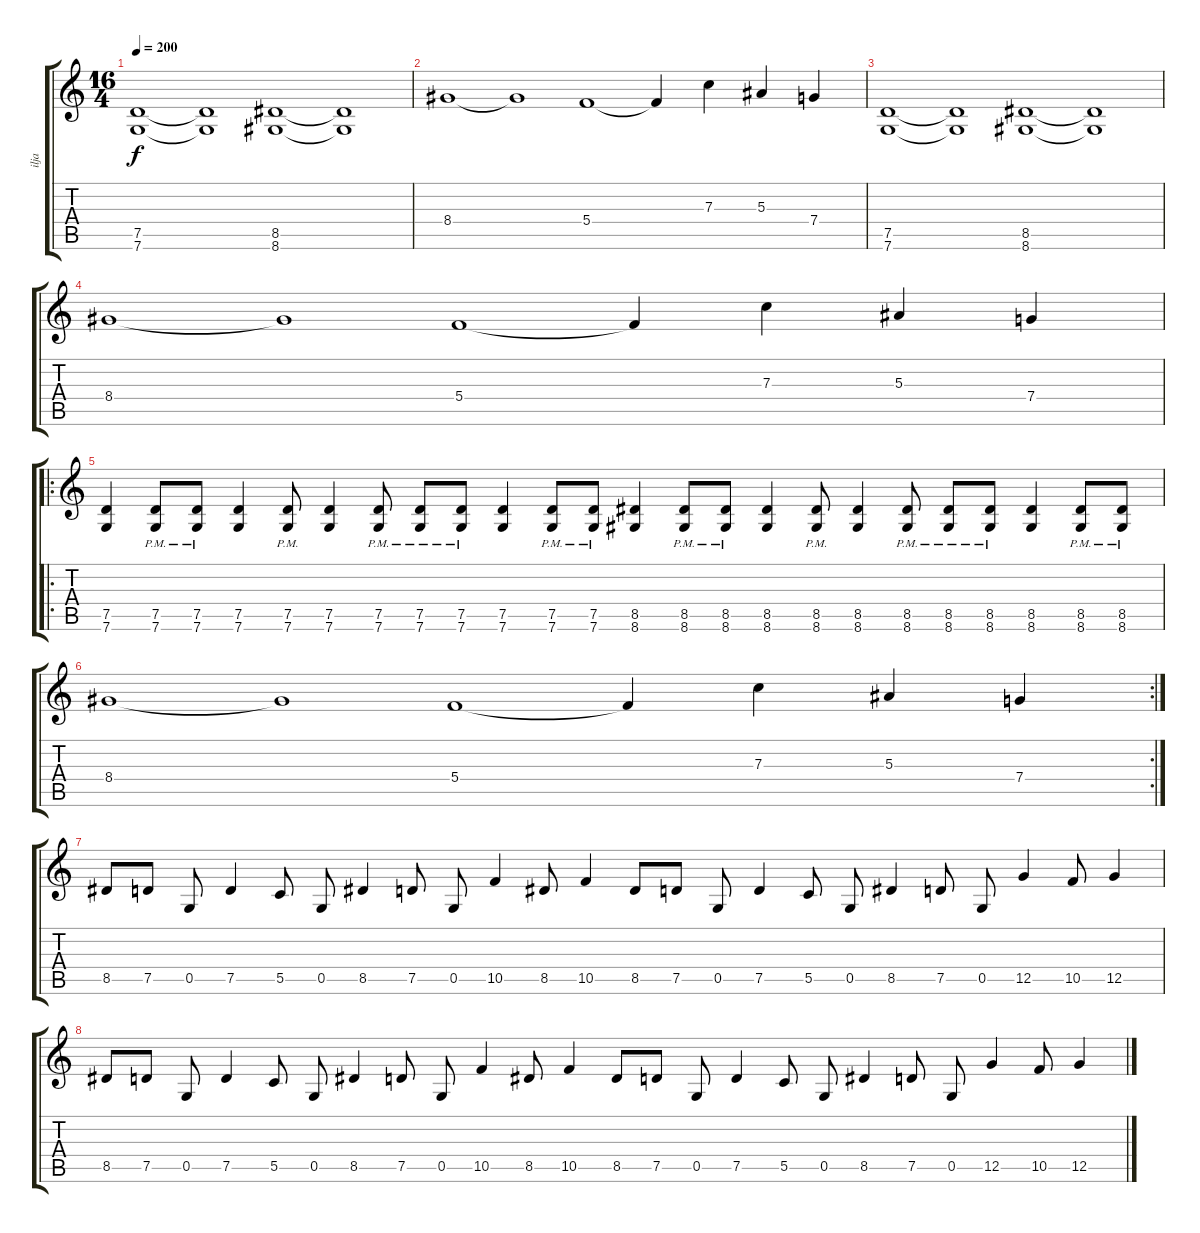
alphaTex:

\track ("ilja" "ilja") {instrument overdrivenguitar}
\staff {score tabs}
\tuning (D4 A3 F3 C3 G2 C2) {hide}
\ts (16 4)
\tempo 200
\clef g2
\ks c
(7.5 7.6).1{dy f instrument overdrivenguitar} (7.5{t} 7.6{t}).1 (8.5 8.6).1 (8.5{t} 8.6{t}).1 |
8.4.1 8.4{t}.1 5.4.1 5.4{t}.4 7.3.4 5.3.4 7.4.4 |
(7.5 7.6).1 (7.5{t} 7.6{t}).1 (8.5 8.6).1 (8.5{t} 8.6{t}).1 |
8.4.1 8.4{t}.1 5.4.1 5.4{t}.4 7.3.4 5.3.4 7.4.4 |
\ro
(7.5 7.6).4 (7.5{pm} 7.6{pm}).8 (7.5{pm} 7.6{pm}).8 (7.5 7.6).4 (7.5{pm} 7.6{pm}).8 (7.5 7.6).4 (7.5{pm} 7.6{pm}).8 (7.5{pm} 7.6{pm}).8 (7.5{pm} 7.6{pm}).8 (7.5 7.6).4 (7.5{pm} 7.6{pm}).8 (7.5{pm} 7.6{pm}).8 (8.5 8.6).4 (8.5{pm} 8.6{pm}).8 (8.5{pm} 8.6{pm}).8 (8.5 8.6).4 (8.5{pm} 8.6{pm}).8 (8.5 8.6).4 (8.5{pm} 8.6{pm}).8 (8.5{pm} 8.6{pm}).8 (8.5{pm} 8.6{pm}).8 (8.5 8.6).4 (8.5{pm} 8.6{pm}).8 (8.5{pm} 8.6{pm}).8 |
\rc 2
8.4.1 8.4{t}.1 5.4.1 5.4{t}.4 7.3.4 5.3.4 7.4.4 |
8.5.8 7.5.8 0.5.8 7.5.4 5.5.8 0.5.8 8.5.4 7.5.8 0.5.8 10.5.4 8.5.8 10.5.4 8.5.8 7.5.8 0.5.8 7.5.4 5.5.8 0.5.8 8.5.4 7.5.8 0.5.8 12.5.4 10.5.8 12.5.4 |
8.5.8 7.5.8 0.5.8 7.5.4 5.5.8 0.5.8 8.5.4 7.5.8 0.5.8 10.5.4 8.5.8 10.5.4 8.5.8 7.5.8 0.5.8 7.5.4 5.5.8 0.5.8 8.5.4 7.5.8 0.5.8 12.5.4 10.5.8 12.5.4
